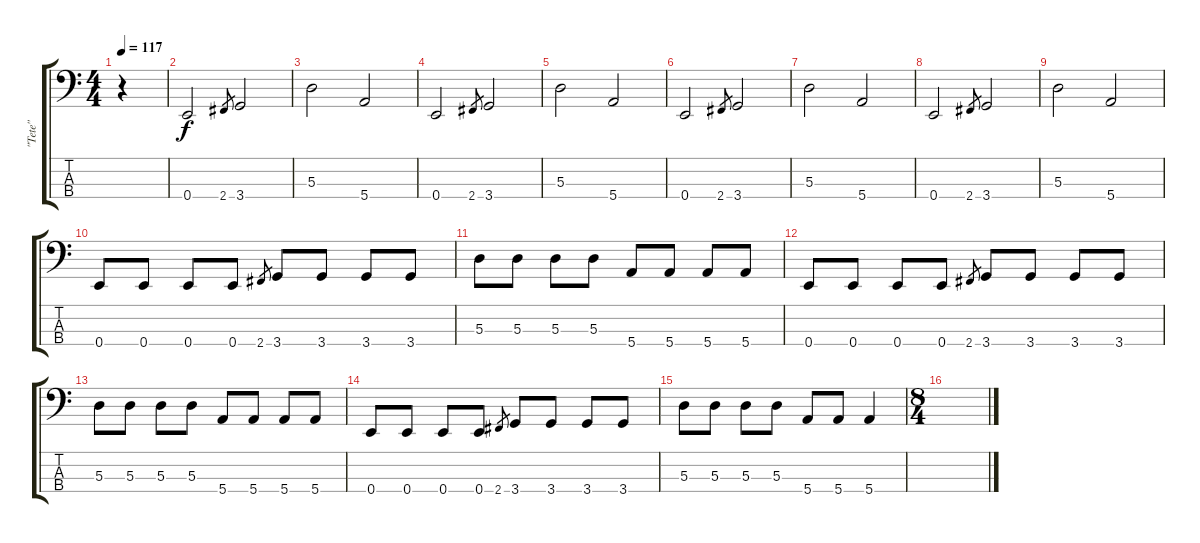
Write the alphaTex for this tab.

\track ("\"Tete\"" "\"Tete\"") {instrument electricbassfinger}
\staff {score tabs}
\tuning (G2 D2 A1 E1) {hide}
\ts (4 4)
\tempo 117
\clef f4
\ks c
r.4{dy f instrument electricbassfinger} |
0.4.2 2.4.8{gr} 3.4.2 |
5.3.2 5.4.2 |
0.4.2 2.4.8{gr} 3.4.2 |
5.3.2 5.4.2 |
0.4.2 2.4.8{gr} 3.4.2 |
5.3.2 5.4.2 |
0.4.2 2.4.8{gr} 3.4.2 |
5.3.2 5.4.2 |
0.4.8 0.4.8 0.4.8 0.4.8 2.4.8{gr} 3.4.8 3.4.8 3.4.8 3.4.8 |
5.3.8 5.3.8 5.3.8 5.3.8 5.4.8 5.4.8 5.4.8 5.4.8 |
0.4.8 0.4.8 0.4.8 0.4.8 2.4.8{gr} 3.4.8 3.4.8 3.4.8 3.4.8 |
5.3.8 5.3.8 5.3.8 5.3.8 5.4.8 5.4.8 5.4.8 5.4.8 |
0.4.8 0.4.8 0.4.8 0.4.8 2.4.8{gr} 3.4.8 3.4.8 3.4.8 3.4.8 |
5.3.8 5.3.8 5.3.8 5.3.8 5.4.8 5.4.8 5.4.4 |
\ts (8 4)
